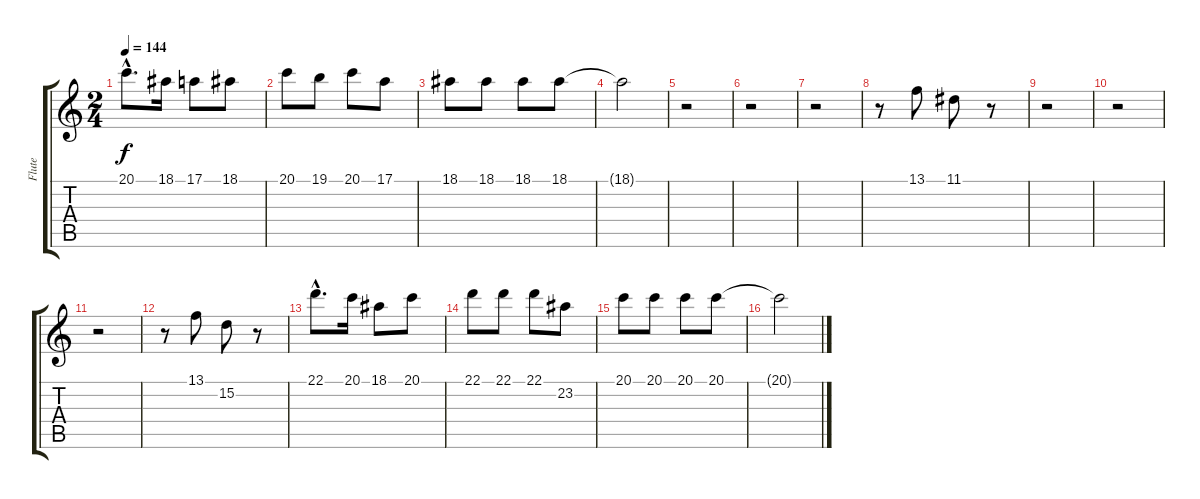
\track ("Flute               " "Flute     ") {instrument flute}
\staff {score tabs}
\tuning (E4 B3 G3 D3 A2 E2) {hide}
\ts (2 4)
\tempo 144
\clef g2
\ks c
20.1{hac}.8{d dy f} 18.1.16 17.1.8 18.1.8 |
20.1.8 19.1.8 20.1.8 17.1.8 |
18.1.8 18.1.8 18.1.8 18.1.8 |
18.1{t}.2 |
r.2 |
r.2 |
r.2 |
r.8 13.1.8 11.1.8 r.8 |
r.2 |
r.2 |
r.2 |
r.8 13.1.8 15.2.8 r.8 |
22.1{hac}.8{d} 20.1.16 18.1.8 20.1.8 |
22.1.8 22.1.8 22.1.8 23.2.8 |
20.1.8 20.1.8 20.1.8 20.1.8 |
20.1{t}.2
